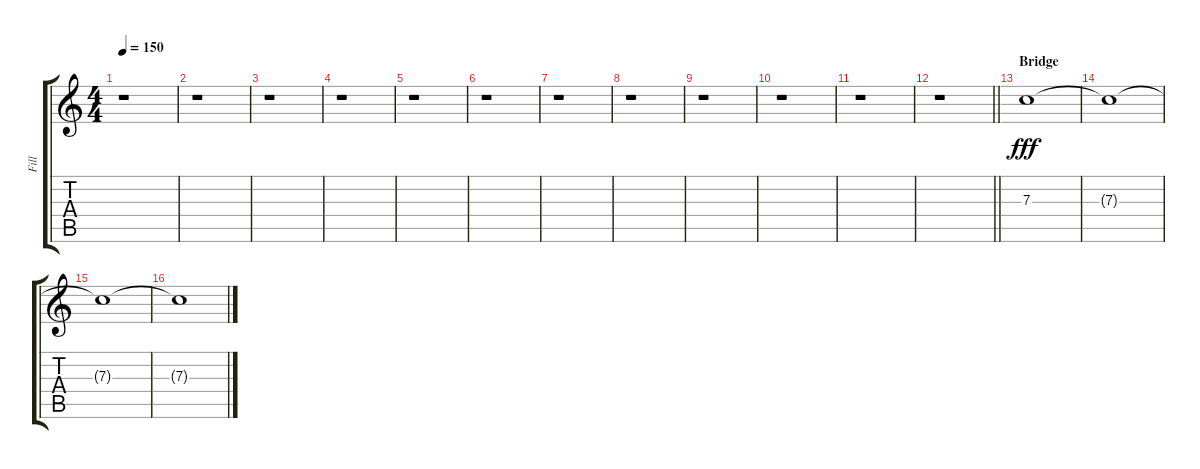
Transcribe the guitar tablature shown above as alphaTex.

\track ("Fill" "Fill") {instrument electricguitarjazz}
\staff {score tabs}
\tuning (D4 A3 F3 C3 G2 C2) {hide}
\ts (4 4)
\tempo 150
\clef g2
\ks c
r.1{dy fff} |
r.1 |
r.1 |
r.1 |
r.1 |
r.1 |
r.1 |
r.1 |
r.1 |
r.1 |
r.1 |
\barLineRight lightlight
r.1 |
\section ("" "Bridge")
7.3.1 |
7.3{t}.1 |
7.3{t}.1 |
7.3{t}.1
